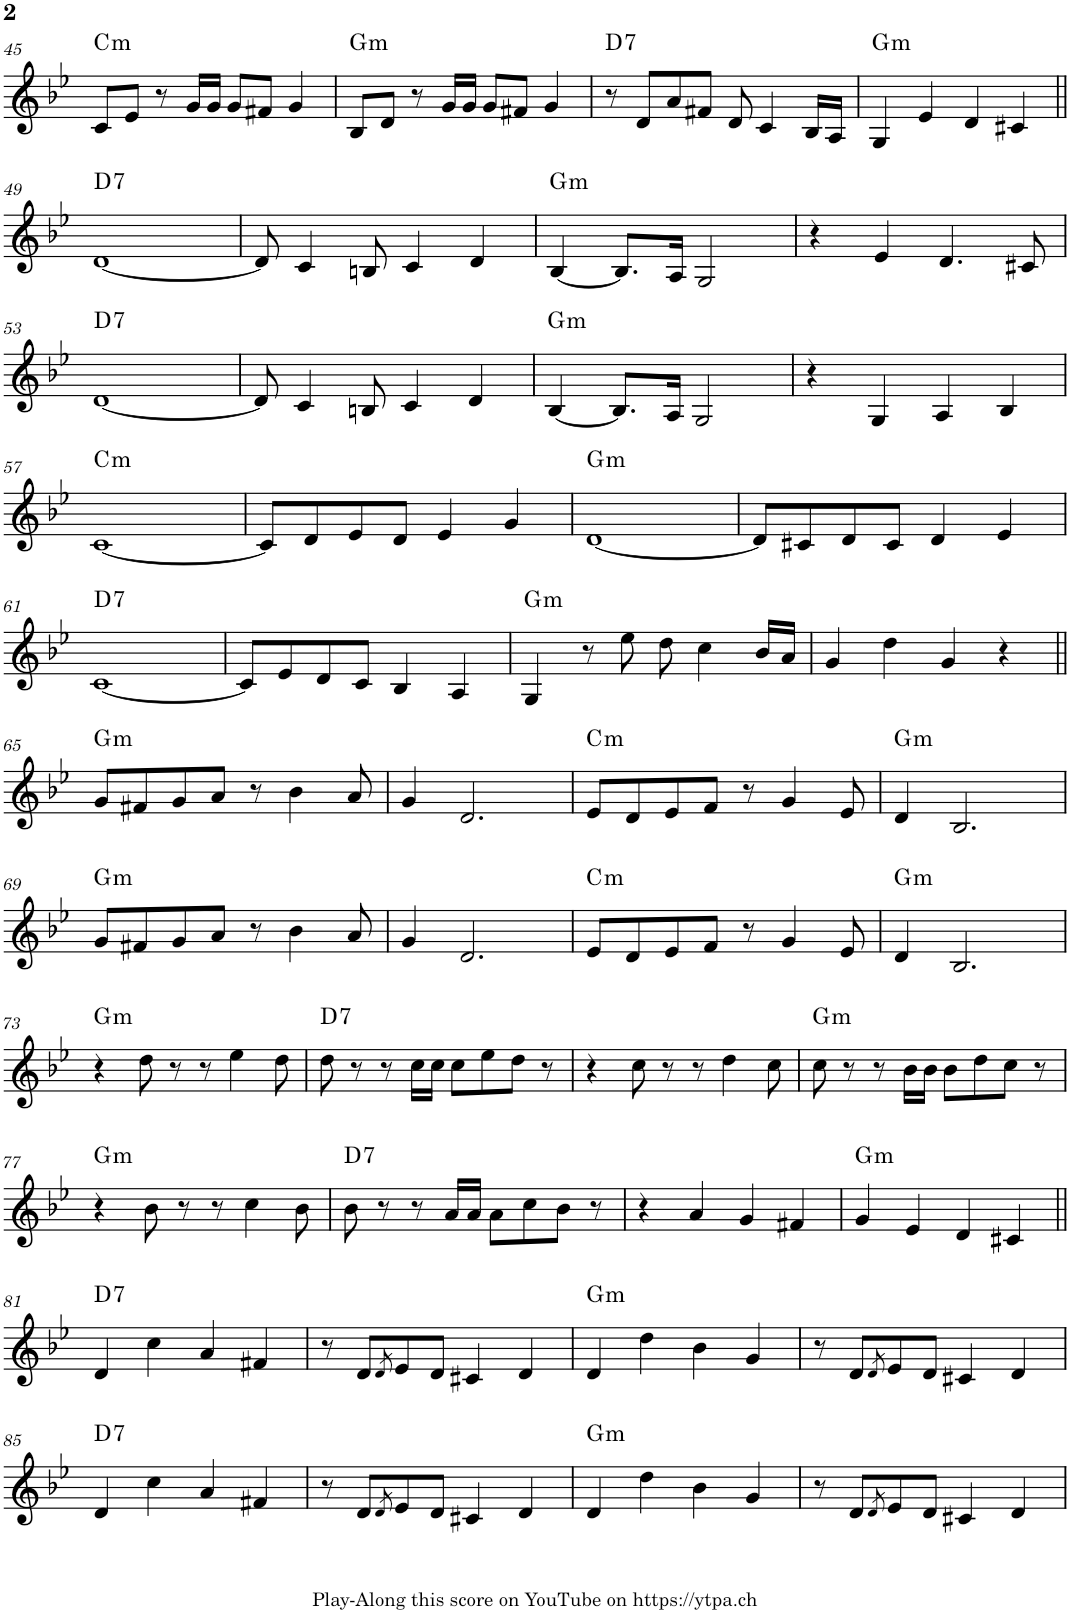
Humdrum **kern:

**kern	**harte
*part1	*part1
*staff1	*
*I"Piano	*
*I'Pno.	*
!!LO:PB:g=z
*clefG2	*
*k[b-e-]	*
*M4/4	*
=45	=45
!	!LO:H:kt=m
8c/L	C:min
8e-/J	.
8r	.
16g/LL	.
16g/JJ	.
8g/L	.
8f#X/J	.
4g/	.
=46	=46
!	!LO:H:kt=m
8B-/L	G:min
8d/J	.
8r	.
16g/LL	.
16g/JJ	.
8g/L	.
8f#X/J	.
4g/	.
=47	=47
!	!LO:H:kt=7
8r	D:7
8d/L	.
8a/	.
8f#X/J	.
8d/	.
4c/	.
16B-/LL	.
16A/JJ	.
=48	=48
!	!LO:H:kt=m
4G/	G:min
4e-/	.
4d/	.
4c#X/	.
!!LO:LB:g=z
=49||	=49||
!	!LO:H:kt=7
[1d	D:7
=50	=50
8d/]	.
4c/	.
8Bn/	.
4c/	.
4d/	.
=51	=51
!	!LO:H:kt=m
[4B-/	G:min
8.B-/L]	.
16A/Jk	.
2G/	.
=52	=52
4r	.
4e-/	.
4.d/	.
8c#X/	.
!!LO:LB:g=z
=53	=53
!	!LO:H:kt=7
[1d	D:7
=54	=54
8d/]	.
4c/	.
8Bn/	.
4c/	.
4d/	.
=55	=55
!	!LO:H:kt=m
[4B-/	G:min
8.B-/L]	.
16A/Jk	.
2G/	.
=56	=56
4r	.
4G/	.
4A/	.
4B-/	.
!!LO:LB:g=z
=57	=57
!	!LO:H:kt=m
[1c	C:min
=58	=58
8c/L]	.
8d/	.
8e-/	.
8d/J	.
4e-/	.
4g/	.
=59	=59
!	!LO:H:kt=m
[1d	G:min
=60	=60
8d/L]	.
8c#X/	.
8d/	.
8c#/J	.
4d/	.
4e-/	.
!!LO:LB:g=z
=61	=61
!	!LO:H:kt=7
[1c	D:7
=62	=62
8c/L]	.
8e-/	.
8d/	.
8c/J	.
4B-/	.
4A/	.
=63	=63
!	!LO:H:kt=m
4G/	G:min
8r	.
8ee-\	.
8dd\	.
4cc\	.
16b-/LL	.
16a/JJ	.
=64	=64
4g/	.
4dd\	.
4g/	.
4r	.
!!LO:LB:g=z
=65||	=65||
!	!LO:H:kt=m
8g/L	G:min
8f#X/	.
8g/	.
8a/J	.
8r	.
4b-\	.
8a/	.
=66	=66
4g/	.
2.d/	.
=67	=67
!	!LO:H:kt=m
8e-/L	C:min
8d/	.
8e-/	.
8f/J	.
8r	.
4g/	.
8e-/	.
=68	=68
!	!LO:H:kt=m
4d/	G:min
2.B-/	.
!!LO:LB:g=z
=69	=69
!	!LO:H:kt=m
8g/L	G:min
8f#X/	.
8g/	.
8a/J	.
8r	.
4b-\	.
8a/	.
=70	=70
4g/	.
2.d/	.
=71	=71
!	!LO:H:kt=m
8e-/L	C:min
8d/	.
8e-/	.
8f/J	.
8r	.
4g/	.
8e-/	.
=72	=72
!	!LO:H:kt=m
4d/	G:min
2.B-/	.
!!LO:LB:g=z
=73	=73
!	!LO:H:kt=m
4r	G:min
8dd\	.
8r	.
8r	.
4ee-\	.
8dd\	.
=74	=74
!	!LO:H:kt=7
8dd\	D:7
8r	.
8r	.
16cc\LL	.
16cc\JJ	.
8cc\L	.
8ee-\	.
8dd\J	.
8r	.
=75	=75
4r	.
8cc\	.
8r	.
8r	.
4dd\	.
8cc\	.
=76	=76
!	!LO:H:kt=m
8cc\	G:min
8r	.
8r	.
16b-\LL	.
16b-\JJ	.
8b-\L	.
8dd\	.
8cc\J	.
8r	.
!!LO:LB:g=z
=77	=77
!	!LO:H:kt=m
4r	G:min
8b-\	.
8r	.
8r	.
4cc\	.
8b-\	.
=78	=78
!	!LO:H:kt=7
8b-\	D:7
8r	.
8r	.
16a/LL	.
16a/JJ	.
8a\L	.
8cc\	.
8b-\J	.
8r	.
=79	=79
4r	.
4a/	.
4g/	.
4f#X/	.
=80	=80
!	!LO:H:kt=m
4g/	G:min
4e-/	.
4d/	.
4c#X/	.
!!LO:LB:g=z
=81||	=81||
!	!LO:H:kt=7
4d/	D:7
4cc\	.
4a/	.
4f#X/	.
=82	=82
8r	.
8d/L	.
8qd/	.
8e-/	.
8d/J	.
4c#X/	.
4d/	.
=83	=83
!	!LO:H:kt=m
4d/	G:min
4dd\	.
4b-\	.
4g/	.
=84	=84
8r	.
8d/L	.
8qd/	.
8e-/	.
8d/J	.
4c#X/	.
4d/	.
!!LO:LB:g=z
=85	=85
!	!LO:H:kt=7
4d/	D:7
4cc\	.
4a/	.
4f#X/	.
=86	=86
8r	.
8d/L	.
8qd/	.
8e-/	.
8d/J	.
4c#X/	.
4d/	.
=87	=87
!	!LO:H:kt=m
4d/	G:min
4dd\	.
4b-\	.
4g/	.
=88	=88
8r	.
8d/L	.
8qd/	.
8e-/	.
8d/J	.
4c#X/	.
4d/	.
=	=
*-	*-
